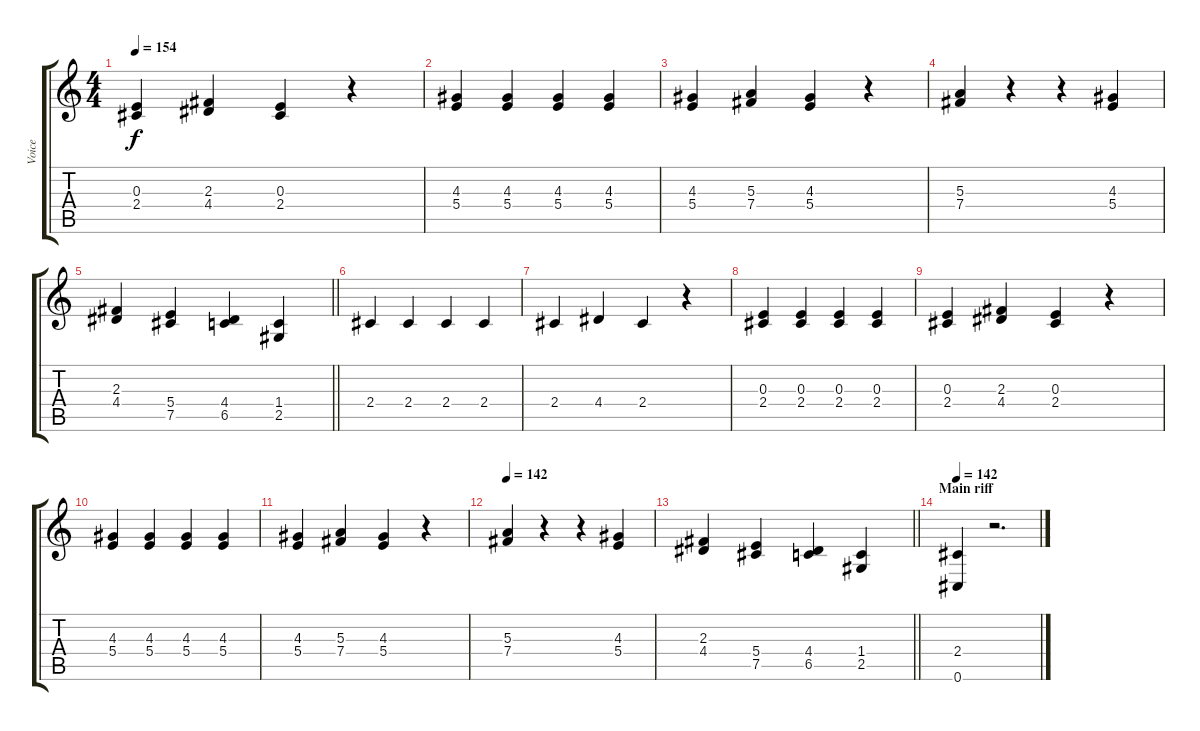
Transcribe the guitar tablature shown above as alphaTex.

\track ("Voice" "Voice") {instrument contrabass}
\staff {score tabs}
\tuning (Db4 Ab3 E3 B2 Gb2 Db2) {hide}
\ts (4 4)
\tempo 154
\clef g2
\ks c
(0.3 2.4).4{dy f} (2.3 4.4).4 (0.3 2.4).4 r.4 |
(4.3 5.4).4 (4.3 5.4).4 (4.3 5.4).4 (4.3 5.4).4 |
(4.3 5.4).4 (5.3 7.4).4 (4.3 5.4).4 r.4 |
(5.3 7.4).4 r.4 r.4 (4.3 5.4).4 |
\barLineRight lightlight
(2.3 4.4).4 (5.4 7.5).4 (4.4 6.5).4 (1.4 2.5).4 |
\section ("" "")
2.4.4 2.4.4 2.4.4 2.4.4 |
2.4.4 4.4.4 2.4.4 r.4 |
(0.3 2.4).4 (0.3 2.4).4 (0.3 2.4).4 (0.3 2.4).4 |
(0.3 2.4).4 (2.3 4.4).4 (0.3 2.4).4 r.4 |
(4.3 5.4).4 (4.3 5.4).4 (4.3 5.4).4 (4.3 5.4).4 |
(4.3 5.4).4 (5.3 7.4).4 (4.3 5.4).4 r.4 |
\tempo 142
(5.3 7.4).4 r.4 r.4 (4.3 5.4).4 |
\barLineRight lightlight
(2.3 4.4).4 (5.4 7.5).4 (4.4 6.5).4 (1.4 2.5).4 |
\section ("" "Main riff")
\tempo 142
(2.4 0.6).4 r.2{d}
